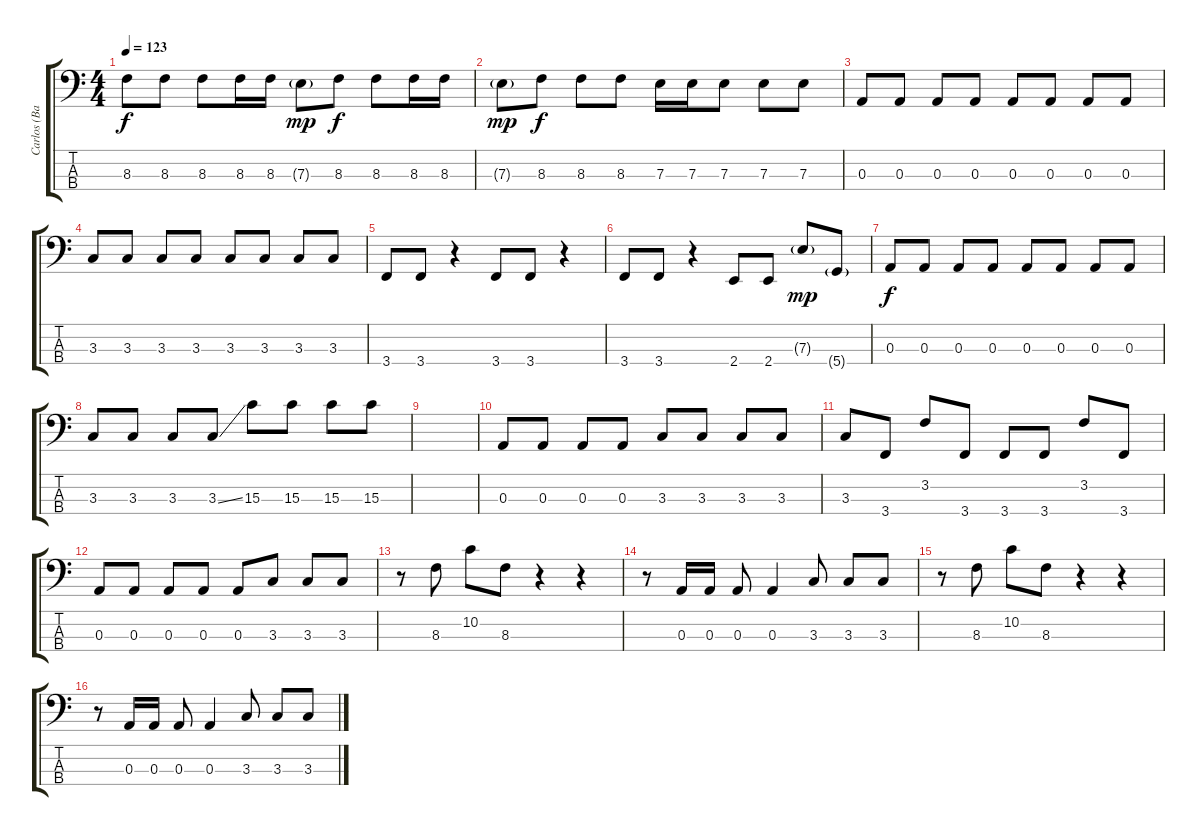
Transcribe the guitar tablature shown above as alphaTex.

\track ("Carlos (Bass)" "Carlos (Ba") {instrument electricbasspick}
\staff {score tabs}
\tuning (G2 D2 A1 D1) {hide}
\ts (4 4)
\tempo 123
\clef f4
\ks c
8.3.8{dy f} 8.3.8 8.3.8 8.3.16 8.3.16 7.3{g}.8{dy mp} 8.3.8{dy f} 8.3.8 8.3.16 8.3.16 |
7.3{g}.8{dy mp} 8.3.8{dy f} 8.3.8 8.3.8 7.3.16 7.3.16 7.3.8 7.3.8 7.3.8 |
0.3.8 0.3.8 0.3.8 0.3.8 0.3.8 0.3.8 0.3.8 0.3.8 |
3.3.8 3.3.8 3.3.8 3.3.8 3.3.8 3.3.8 3.3.8 3.3.8 |
3.4.8 3.4.8 r.4 3.4.8 3.4.8 r.4 |
3.4.8 3.4.8 r.4 2.4.8 2.4.8 7.3{g}.8{dy mp} 5.4{g}.8 |
0.3.8{dy f} 0.3.8 0.3.8 0.3.8 0.3.8 0.3.8 0.3.8 0.3.8 |
3.3.8 3.3.8 3.3.8 3.3{ss}.8 15.3.8 15.3.8 15.3.8 15.3.8 |
|
0.3.8 0.3.8 0.3.8 0.3.8 3.3.8 3.3.8 3.3.8 3.3.8 |
3.3.8 3.4.8 3.2.8 3.4.8 3.4.8 3.4.8 3.2.8 3.4.8 |
0.3.8 0.3.8 0.3.8 0.3.8 0.3.8 3.3.8 3.3.8 3.3.8 |
r.8 8.3.8 10.2.8 8.3.8 r.4 r.4 |
r.8 0.3.16 0.3.16 0.3.8 0.3.4 3.3.8 3.3.8 3.3.8 |
r.8 8.3.8 10.2.8 8.3.8 r.4 r.4 |
r.8 0.3.16 0.3.16 0.3.8 0.3.4 3.3.8 3.3.8 3.3.8
